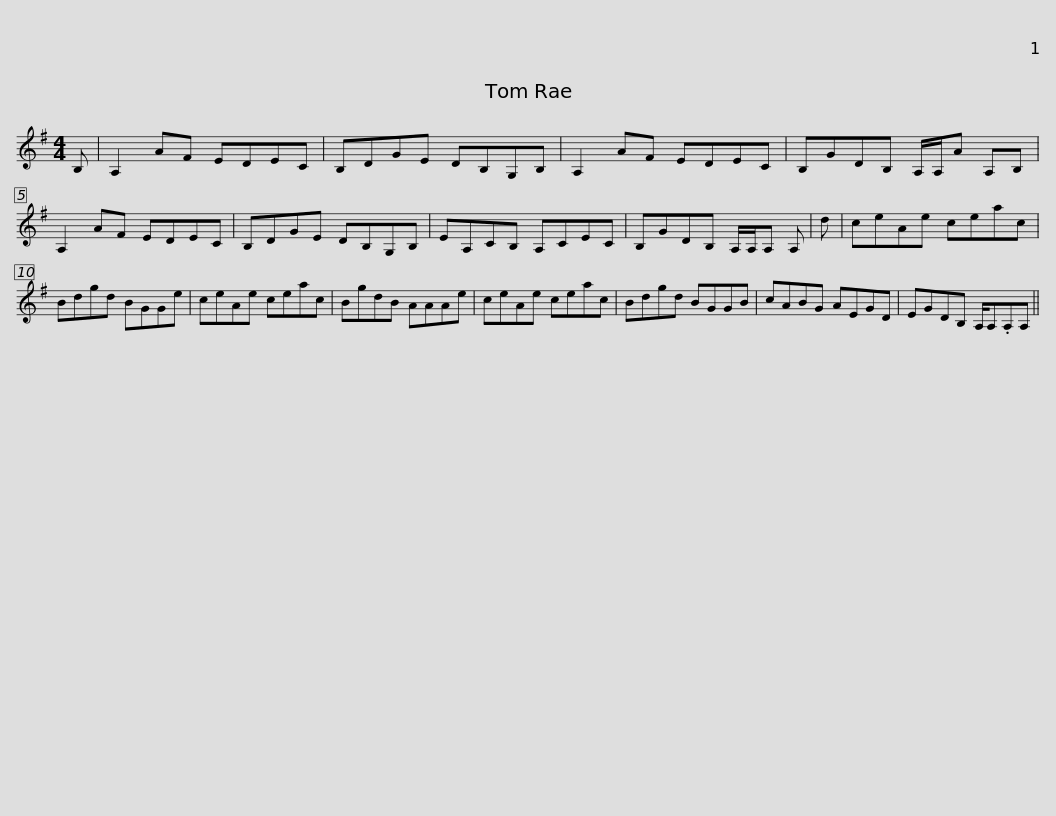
X:1
L:1/8
M:4/4
I:linebreak $
K:G
V:1 treble
V:1
 B, | A,2 AF EDEC | B,DGE DB,G,B, | A,2 AF EDEC | B,GDB, A,/A,/A A,B, | %5
 A,2 AF EDEC |$ B,DGE DB,G,B, | EA,CB, A,CEC | B,GDB, A,/A,/A, A, | d | %10
 ceAe ceac |$ Bdgd BGGe | ceAe ceac | BgdB AAAe | ceAe ceac | %15
 Bdgd BGGB |$ cABG AEGD | EGDB, A,/A,.A,A, || %18
